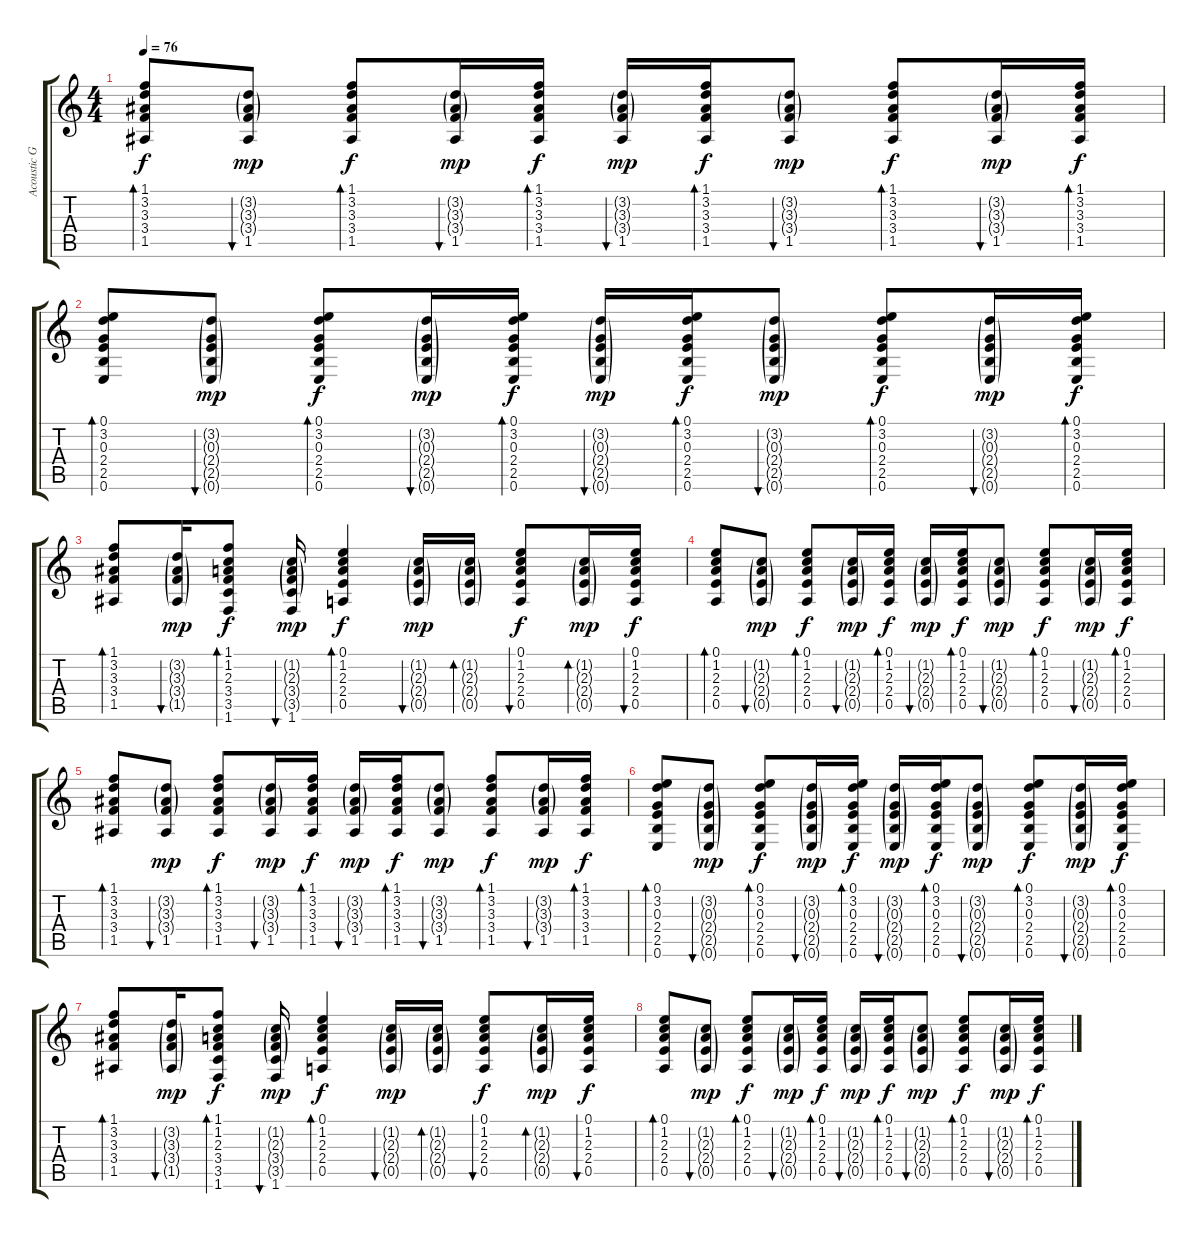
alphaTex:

\track ("Acoustic Guitar 1" "Acoustic G") {instrument acousticguitarsteel}
\staff {score tabs}
\tuning (E4 B3 G3 D3 A2 E2) {hide}
\ts (4 4)
\tempo 76
\clef g2
\ks c
(1.1 3.2 3.3 3.4 1.5).8{bd 60 dy f} (3.2{g} 3.3{g} 3.4{g} 1.5).8{bu 60 dy mp} (1.1 3.2 3.3 3.4 1.5).8{bd 60 dy f} (3.2{g} 3.3{g} 3.4{g} 1.5).16{bu 60 dy mp} (1.1 3.2 3.3 3.4 1.5).16{bd 60 dy f} (3.2{g} 3.3{g} 3.4{g} 1.5).16{bu 60 dy mp} (1.1 3.2 3.3 3.4 1.5).16{bd 60 dy f} (3.2{g} 3.3{g} 3.4{g} 1.5).8{bu 60 dy mp} (1.1 3.2 3.3 3.4 1.5).8{bd 60 dy f} (3.2{g} 3.3{g} 3.4{g} 1.5).16{bu 60 dy mp} (1.1 3.2 3.3 3.4 1.5).16{bd 60 dy f} |
(0.1 3.2 0.3 2.4 2.5 0.6).8{bd 60} (3.2{g} 0.3{g} 2.4{g} 2.5{g} 0.6{g}).8{bu 60 dy mp} (0.1 3.2 0.3 2.4 2.5 0.6).8{bd 60 dy f} (3.2{g} 0.3{g} 2.4{g} 2.5{g} 0.6{g}).16{bu 60 dy mp} (0.1 3.2 0.3 2.4 2.5 0.6).16{bd 60 dy f} (3.2{g} 0.3{g} 2.4{g} 2.5{g} 0.6{g}).16{bu 60 dy mp} (0.1 3.2 0.3 2.4 2.5 0.6).16{bd 60 dy f} (3.2{g} 0.3{g} 2.4{g} 2.5{g} 0.6{g}).8{bu 60 dy mp} (0.1 3.2 0.3 2.4 2.5 0.6).8{bd 60 dy f} (3.2{g} 0.3{g} 2.4{g} 2.5{g} 0.6{g}).16{bu 60 dy mp} (0.1 3.2 0.3 2.4 2.5 0.6).16{bd 60 dy f} |
(1.1 3.2 3.3 3.4 1.5).8{bd 60} (3.2{g} 3.3{g} 3.4{g} 1.5{g}).16{bu 60 dy mp} (1.1 1.2 2.3 3.4 3.5 1.6).8{bd 60 dy f} (1.2{g} 2.3{g} 3.4{g} 3.5{g} 1.6).16{bu 60 dy mp} (0.1 1.2 2.3 2.4 0.5).4{bd 60 dy f} (1.2{g} 2.3{g} 2.4{g} 0.5{g}).16{bu 60 dy mp} (1.2{g} 2.3{g} 2.4{g} 0.5{g}).16{bd 60} (0.1 1.2 2.3 2.4 0.5).8{bu 60 dy f} (1.2{g} 2.3{g} 2.4{g} 0.5{g}).16{bd 60 dy mp} (0.1 1.2 2.3 2.4 0.5).16{bu 60 dy f} |
(0.1 1.2 2.3 2.4 0.5).8{bd 60} (1.2{g} 2.3{g} 2.4{g} 0.5{g}).8{bu 60 dy mp} (0.1 1.2 2.3 2.4 0.5).8{bd 60 dy f} (1.2{g} 2.3{g} 2.4{g} 0.5{g}).16{bu 60 dy mp} (0.1 1.2 2.3 2.4 0.5).16{bd 60 dy f} (1.2{g} 2.3{g} 2.4{g} 0.5{g}).16{bu 60 dy mp} (0.1 1.2 2.3 2.4 0.5).16{bd 60 dy f} (1.2{g} 2.3{g} 2.4{g} 0.5{g}).8{bu 60 dy mp} (0.1 1.2 2.3 2.4 0.5).8{bd 60 dy f} (1.2{g} 2.3{g} 2.4{g} 0.5{g}).16{bu 60 dy mp} (0.1 1.2 2.3 2.4 0.5).16{bd 60 dy f} |
(1.1 3.2 3.3 3.4 1.5).8{bd 60} (3.2{g} 3.3{g} 3.4{g} 1.5).8{bu 60 dy mp} (1.1 3.2 3.3 3.4 1.5).8{bd 60 dy f} (3.2{g} 3.3{g} 3.4{g} 1.5).16{bu 60 dy mp} (1.1 3.2 3.3 3.4 1.5).16{bd 60 dy f} (3.2{g} 3.3{g} 3.4{g} 1.5).16{bu 60 dy mp} (1.1 3.2 3.3 3.4 1.5).16{bd 60 dy f} (3.2{g} 3.3{g} 3.4{g} 1.5).8{bu 60 dy mp} (1.1 3.2 3.3 3.4 1.5).8{bd 60 dy f} (3.2{g} 3.3{g} 3.4{g} 1.5).16{bu 60 dy mp} (1.1 3.2 3.3 3.4 1.5).16{bd 60 dy f} |
(0.1 3.2 0.3 2.4 2.5 0.6).8{bd 60} (3.2{g} 0.3{g} 2.4{g} 2.5{g} 0.6{g}).8{bu 60 dy mp} (0.1 3.2 0.3 2.4 2.5 0.6).8{bd 60 dy f} (3.2{g} 0.3{g} 2.4{g} 2.5{g} 0.6{g}).16{bu 60 dy mp} (0.1 3.2 0.3 2.4 2.5 0.6).16{bd 60 dy f} (3.2{g} 0.3{g} 2.4{g} 2.5{g} 0.6{g}).16{bu 60 dy mp} (0.1 3.2 0.3 2.4 2.5 0.6).16{bd 60 dy f} (3.2{g} 0.3{g} 2.4{g} 2.5{g} 0.6{g}).8{bu 60 dy mp} (0.1 3.2 0.3 2.4 2.5 0.6).8{bd 60 dy f} (3.2{g} 0.3{g} 2.4{g} 2.5{g} 0.6{g}).16{bu 60 dy mp} (0.1 3.2 0.3 2.4 2.5 0.6).16{bd 60 dy f} |
(1.1 3.2 3.3 3.4 1.5).8{bd 60} (3.2{g} 3.3{g} 3.4{g} 1.5{g}).16{bu 60 dy mp} (1.1 1.2 2.3 3.4 3.5 1.6).8{bd 60 dy f} (1.2{g} 2.3{g} 3.4{g} 3.5{g} 1.6).16{bu 60 dy mp} (0.1 1.2 2.3 2.4 0.5).4{bd 60 dy f} (1.2{g} 2.3{g} 2.4{g} 0.5{g}).16{bu 60 dy mp} (1.2{g} 2.3{g} 2.4{g} 0.5{g}).16{bd 60} (0.1 1.2 2.3 2.4 0.5).8{bu 60 dy f} (1.2{g} 2.3{g} 2.4{g} 0.5{g}).16{bd 60 dy mp} (0.1 1.2 2.3 2.4 0.5).16{bu 60 dy f} |
(0.1 1.2 2.3 2.4 0.5).8{bd 60} (1.2{g} 2.3{g} 2.4{g} 0.5{g}).8{bu 60 dy mp} (0.1 1.2 2.3 2.4 0.5).8{bd 60 dy f} (1.2{g} 2.3{g} 2.4{g} 0.5{g}).16{bu 60 dy mp} (0.1 1.2 2.3 2.4 0.5).16{bd 60 dy f} (1.2{g} 2.3{g} 2.4{g} 0.5{g}).16{bu 60 dy mp} (0.1 1.2 2.3 2.4 0.5).16{bd 60 dy f} (1.2{g} 2.3{g} 2.4{g} 0.5{g}).8{bu 60 dy mp} (0.1 1.2 2.3 2.4 0.5).8{bd 60 dy f} (1.2{g} 2.3{g} 2.4{g} 0.5{g}).16{bu 60 dy mp} (0.1 1.2 2.3 2.4 0.5).16{bd 60 dy f}
